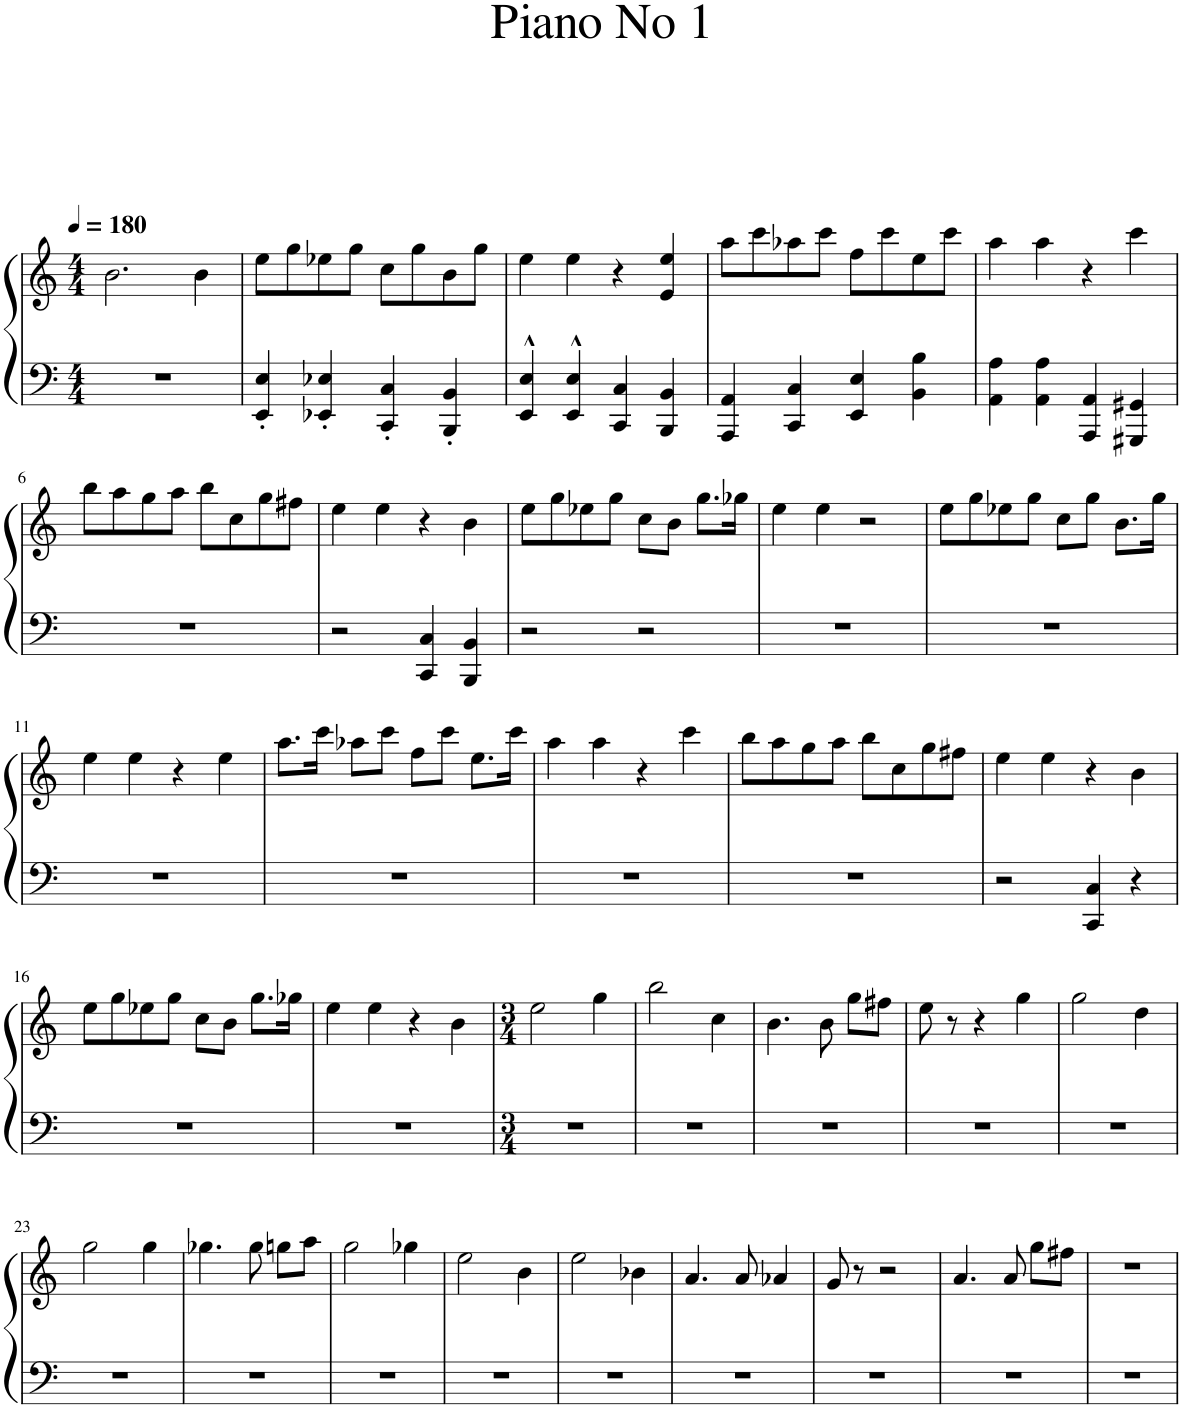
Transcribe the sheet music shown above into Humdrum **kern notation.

**kern	**kern
*part1	*part1
*staff2	*staff1
*I"Piano	*
*I'Pno.	*
*clefF4	*clefG2
*k[]	*k[]
*M4/4	*M4/4
*MM180	*MM180
=1	=1
1r	2.b\
.	4b\
=2	=2
4EE/' 4E/'	8ee\L
.	8gg\
4EE-X/' 4E-X/'	8ee-X\
.	8gg\J
4CC/' 4C/'	8cc\L
.	8gg\
4BBB/' 4BB/'	8b\
.	8gg\J
=3	=3
4EE/^^ 4E/^^	4ee\
4EE/^^ 4E/^^	4ee\
4CC/ 4C/	4r
4BBB/ 4BB/	4e/ 4ee/
=4	=4
4AAA/ 4AA/	8aa\L
.	8ccc\
4CC/ 4C/	8aa-X\
.	8ccc\J
4EE/ 4E/	8ff\L
.	8ccc\
4BB\ 4B\	8ee\
.	8ccc\J
=5	=5
4AA\ 4A\	4aa\
4AA\ 4A\	4aa\
4AAA/ 4AA/	4r
4GGG#X/ 4GG#X/	4ccc\
!!LO:LB:g=z
=6	=6
1r	8bb\L
.	8aa\
.	8gg\
.	8aa\J
.	8bb\L
.	8cc\
.	8gg\
.	8ff#X\J
=7	=7
2r	4ee\
.	4ee\
4CC/ 4C/	4r
4BBB/ 4BB/	4b\
=8	=8
2r	8ee\L
.	8gg\
.	8ee-X\
.	8gg\J
2r	8cc\L
.	8b\J
.	8.gg\L
.	16gg-X\Jk
=9	=9
1r	4ee\
.	4ee\
.	2r
=10	=10
1r	8ee\L
.	8gg\
.	8ee-X\
.	8gg\J
.	8cc\L
.	8gg\J
.	8.b\L
.	16gg\Jk
!!LO:LB:g=z
=11	=11
1r	4ee\
.	4ee\
.	4r
.	4ee\
=12	=12
1r	8.aa\L
.	16ccc\Jk
.	8aa-X\L
.	8ccc\J
.	8ff\L
.	8ccc\J
.	8.ee\L
.	16ccc\Jk
=13	=13
1r	4aa\
.	4aa\
.	4r
.	4ccc\
=14	=14
1r	8bb\L
.	8aa\
.	8gg\
.	8aa\J
.	8bb\L
.	8cc\
.	8gg\
.	8ff#X\J
=15	=15
2r	4ee\
.	4ee\
4CC/ 4C/	4r
4r	4b\
!!LO:LB:g=z
=16	=16
1r	8ee\L
.	8gg\
.	8ee-X\
.	8gg\J
.	8cc\L
.	8b\J
.	8.gg\L
.	16gg-X\Jk
=17	=17
1r	4ee\
.	4ee\
.	4r
.	4b\
=18	=18
*M3/4	*M3/4
2.r	2ee\
.	4gg\
=19	=19
2.r	2bb\
.	4cc\
=20	=20
2.r	4.b\
.	8b\
.	8gg\L
.	8ff#X\J
=21	=21
2.r	8ee\
.	8r
.	4r
.	4gg\
=22	=22
2.r	2gg\
.	4dd\
!!LO:LB:g=z
=23	=23
2.r	2gg\
.	4gg\
=24	=24
2.r	4.gg-X\
.	8gg-\
.	8ggn\L
.	8aa\J
=25	=25
2.r	2gg\
.	4gg-X\
=26	=26
2.r	2ee\
.	4b\
=27	=27
2.r	2ee\
.	4b-X\
=28	=28
2.r	4.a/
.	8a/
.	4a-X/
=29	=29
2.r	8g/
.	8r
.	2r
=30	=30
2.r	4.a/
.	8a/
.	8gg\L
.	8ff#X\J
=31	=31
2.r	2.r
=	=
*-	*-
